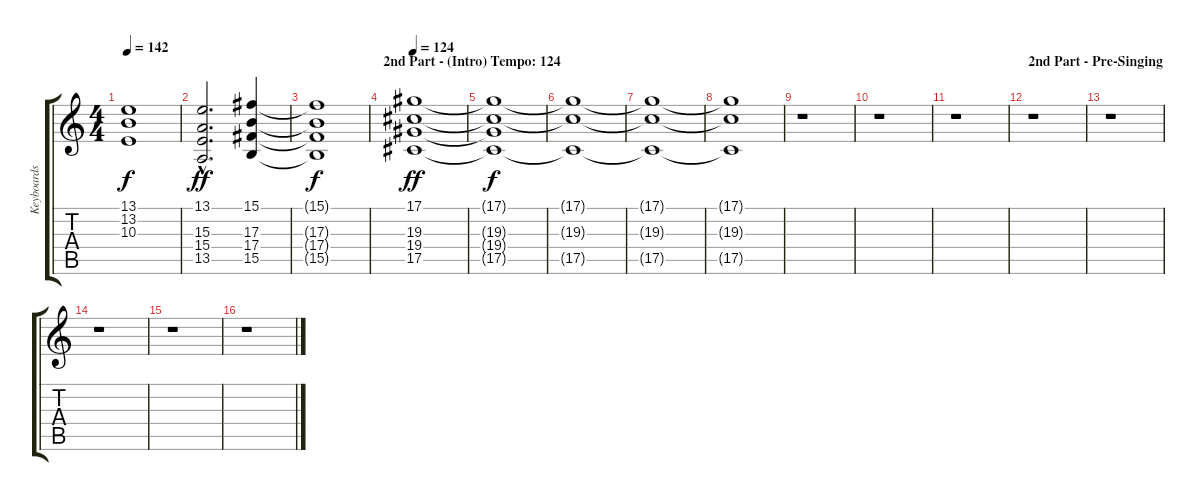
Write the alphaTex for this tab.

\track ("Keyboards" "Keyboards") {instrument stringensemble1}
\staff {score tabs}
\tuning (Eb4 Bb3 Gb3 Db3 Ab2 Eb2) {hide}
\ts (4 4)
\tempo 142
\clef g2
\ks c
(13.1{t} 13.2{t} 10.3{t}).1{dy f} |
(13.1{hac} 15.3{hac} 15.4{hac} 13.5{hac}).2{d dy ff} (15.1 17.3 17.4 15.5).4 |
(15.1{t} 17.3{t} 17.4{t} 15.5{t}).1{dy f} |
\section ("" "2nd Part - (Intro) Tempo: 124")
\tempo 124
(17.1 19.3 19.4 17.5).1{dy ff volume 8} |
(17.1{t} 19.3{t} 19.4{t} 17.5{t}).1{dy f volume 4} |
(17.1{t} 19.3{t} 17.5{t}).1 |
(17.1{t} 19.3{t} 17.5{t}).1{volume 0} |
(17.1{t} 19.3{t} 17.5{t}).1 |
r.1 |
r.1 |
r.1 |
\section ("" "2nd Part - Pre-Singing")
r.1 |
r.1 |
r.1 |
r.1 |
r.1
